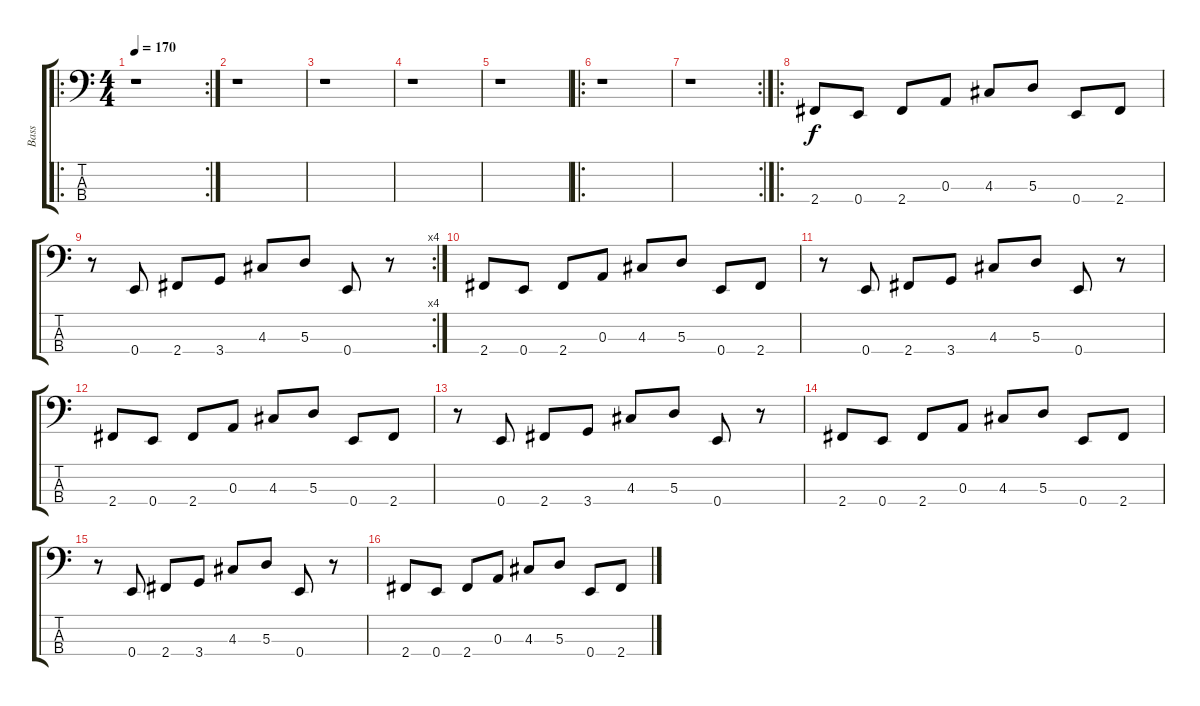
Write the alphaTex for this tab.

\track ("Bass" "Bass") {instrument electricbasspick}
\staff {score tabs}
\tuning (G2 D2 A1 E1) {hide}
\ro
\rc 2
\ts (4 4)
\tempo 170
\clef f4
\ks c
r.1{dy f instrument electricbasspick} |
r.1 |
r.1 |
r.1 |
r.1 |
\ro
r.1 |
\rc 2
r.1 |
\ro
2.4.8 0.4.8 2.4.8 0.3.8 4.3.8 5.3.8 0.4.8 2.4.8 |
\rc 4
r.8 0.4.8 2.4.8 3.4.8 4.3.8 5.3.8 0.4.8 r.8 |
2.4.8 0.4.8 2.4.8 0.3.8 4.3.8 5.3.8 0.4.8 2.4.8 |
r.8 0.4.8 2.4.8 3.4.8 4.3.8 5.3.8 0.4.8 r.8 |
2.4.8 0.4.8 2.4.8 0.3.8 4.3.8 5.3.8 0.4.8 2.4.8 |
r.8 0.4.8 2.4.8 3.4.8 4.3.8 5.3.8 0.4.8 r.8 |
2.4.8 0.4.8 2.4.8 0.3.8 4.3.8 5.3.8 0.4.8 2.4.8 |
r.8 0.4.8 2.4.8 3.4.8 4.3.8 5.3.8 0.4.8 r.8 |
2.4.8 0.4.8 2.4.8 0.3.8 4.3.8 5.3.8 0.4.8 2.4.8
